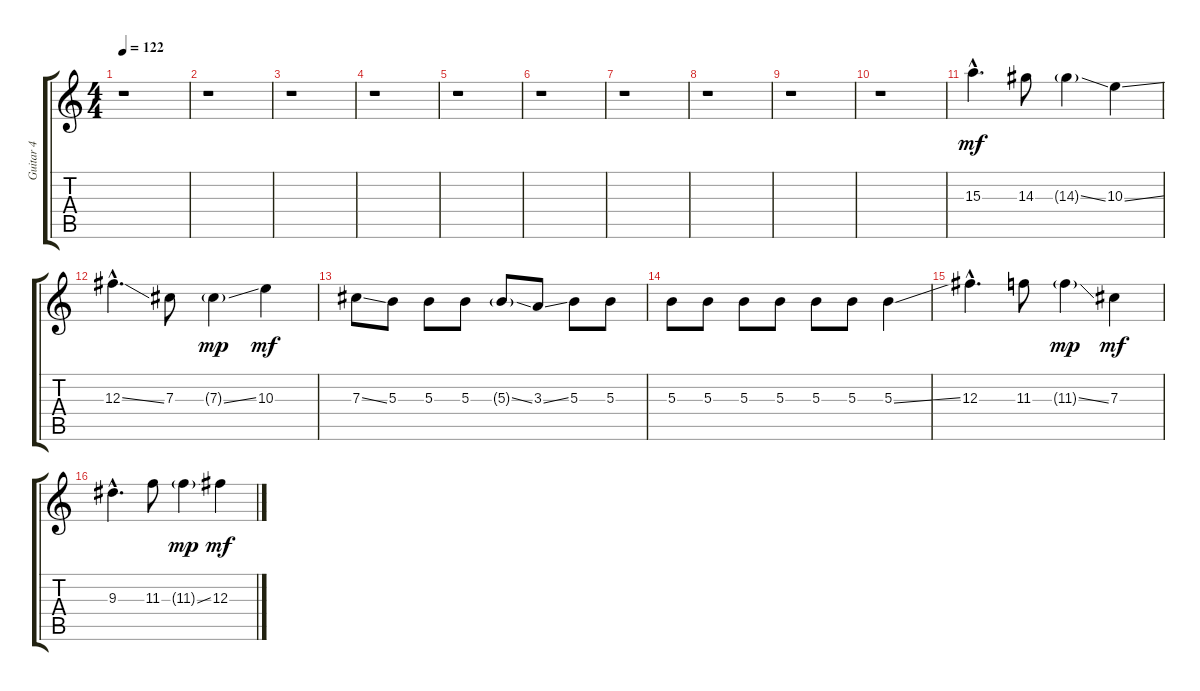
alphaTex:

\track ("Guitar 4" "Guitar 4") {instrument distortionguitar}
\staff {score tabs}
\tuning (Eb4 Bb3 Gb3 Db3 Ab2 Eb2) {hide}
\ts (4 4)
\tempo 122
\clef g2
\ks c
r.1{dy mf} |
r.1 |
r.1 |
r.1 |
r.1 |
r.1 |
r.1 |
r.1 |
r.1 |
r.1 |
15.3{hac}.4{d} 14.3.8 14.3{ss g}.4 10.3{ss}.4 |
12.3{ss hac}.4{d} 7.3.8 7.3{ss g}.4{dy mp} 10.3.4{dy mf} |
7.3{ss}.8 5.3.8 5.3.8 5.3.8 5.3{ss g}.8 3.3{ss}.8 5.3.8 5.3.8 |
5.3.8 5.3.8 5.3.8 5.3.8 5.3.8 5.3.8 5.3{ss}.4 |
12.3{hac}.4{d} 11.3.8 11.3{ss g}.4{dy mp} 7.3.4{dy mf} |
9.3{hac}.4{d} 11.3.8 11.3{ss g}.4{dy mp} 12.3{ss}.4{dy mf}
